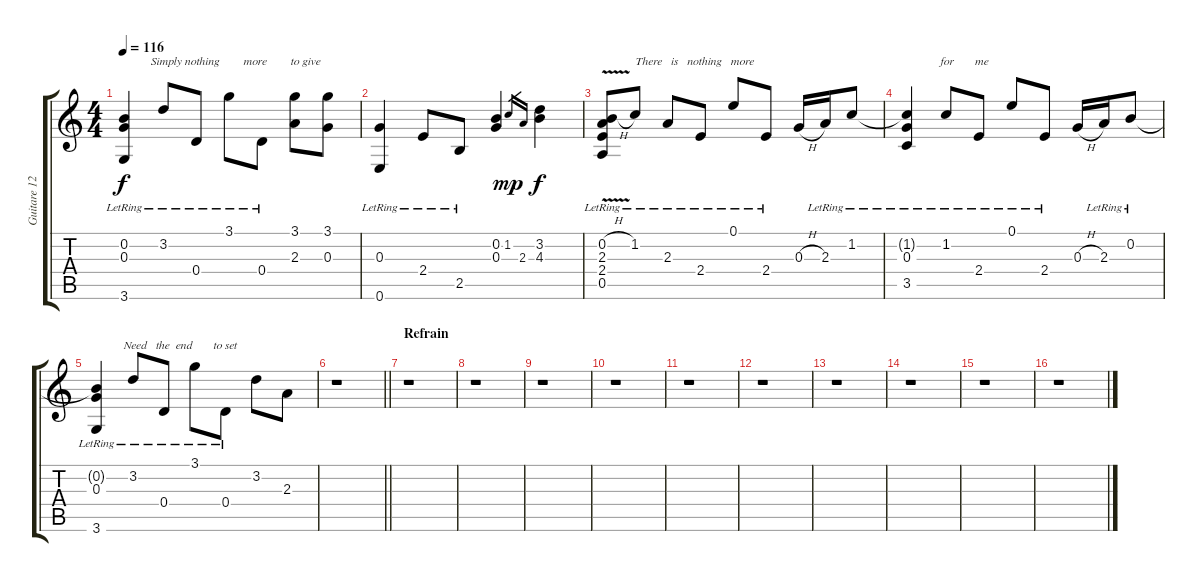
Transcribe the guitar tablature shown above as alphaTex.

\track ("Guitare 12 cordes" "Guitare 12") {instrument acousticguitarsteel}
\staff {score tabs}
\tuning (E4 B3 G3 D3 A2 E2) {hide}
\ts (4 4)
\tempo 116
\clef g2
\ks c
(0.2{lr t} 0.3{lr} 3.6{lr}).4{txt "         Simply nothing        more        to give" dy f} 3.2{lr}.8 0.4{lr}.8 3.1{lr}.8 0.4{lr}.8 (3.1 2.3).8 (3.1 0.3).8 |
(0.3{lr} 0.6{lr}).4 2.4{lr}.8 2.5{lr}.8 (0.2 0.3).4 1.2.16{gr dy mp} 2.3.16{gr} (3.2 4.3).4{dy f} |
(0.2{h} 2.3{v lr} 2.4{v lr} 0.5{lr}).8{txt "           There   is   nothing   more"} 1.2{lr}.8 2.3{lr}.8 2.4{lr}.8 0.1{lr}.8 2.4{lr}.8 0.3{h}.16 2.3{lr}.16 1.2{lr}.8 |
(1.2{lr t} 0.3{lr} 3.5{lr}).4{txt "           for       me"} 1.2{lr}.8 2.4{lr}.8 0.1{lr}.8 2.4{lr}.8 0.3{h}.16 2.3{lr}.16 0.2{lr}.8 |
(0.2{lr t} 0.3{lr} 3.6{lr}).4{txt "         Need   the  end       to set"} 3.2{lr}.8 0.4{lr}.8 3.1{lr}.8 0.4{lr}.8 3.2.8 2.3.8 |
\barLineRight lightlight
r.1 |
\section ("" "Refrain")
r.1 |
r.1 |
r.1 |
r.1 |
r.1 |
r.1 |
r.1 |
r.1 |
r.1 |
r.1
